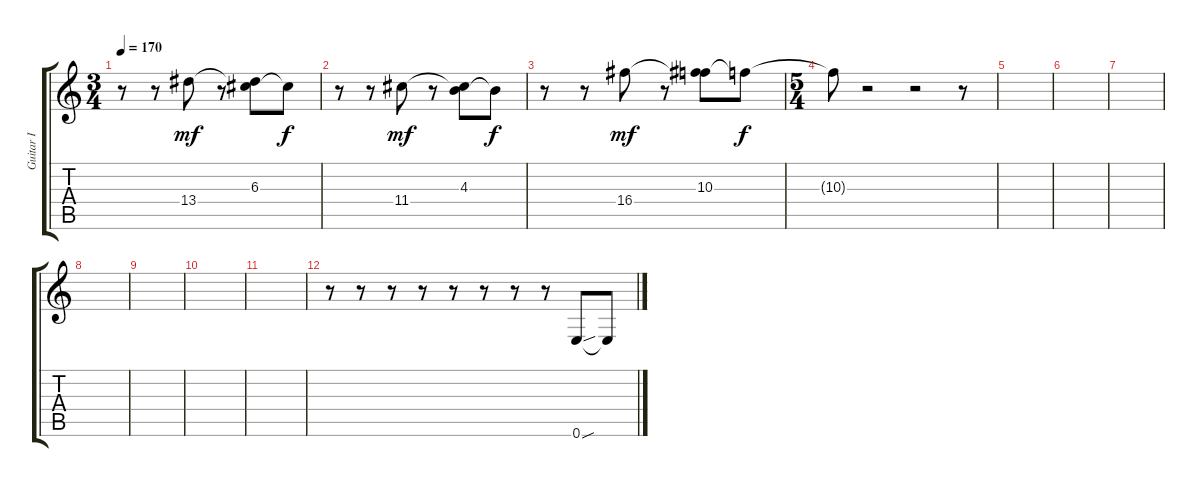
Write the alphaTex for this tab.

\track ("Guitar I" "Guitar I") {instrument distortionguitar}
\staff {score tabs}
\tuning (E4 B3 G3 D3 A2 E2) {hide}
\ts (3 4)
\tempo 170
\clef g2
\ks c
r.8{dy f} r.8 13.4.8{dy mf} r.8 (6.3 13.4{t}).8 6.3{t}.8{dy f} |
r.8 r.8 11.4.8{dy mf} r.8 (4.3 11.4{t}).8 4.3{t}.8{dy f} |
r.8 r.8 16.4.8{dy mf} r.8 (10.3 16.4{t}).8 10.3{t}.8{dy f} |
\ts (5 4)
10.3{t}.8 r.2 r.2 r.8 |
|
|
|
|
|
|
|
r.8 r.8 r.8 r.8 r.8 r.8 r.8 r.8 0.6{sou}.8 0.6{t}.8
